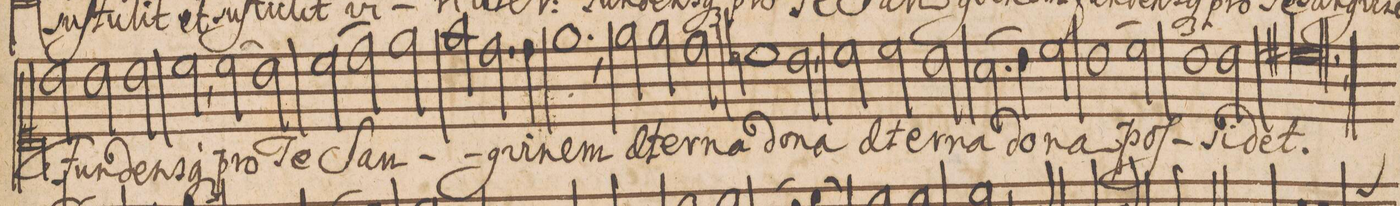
**kern	**text	**dynam
*I"Canto.	*	*
*clefC1	*	*
*k[]	*	*
*met(C|)	*	*
*M3/2	*	*
2b\	Fun-	.
2b\	-dens-	.
2b\	-q(ue)	.
=115	=115	=115
2cc\,<	pro	.
(2cc\	Te	.
2b\)	.	.
=116	=116	=116
(2cc\	San-	.
2dd\)	.	.
2ee\	.	.
=117	=117	=117
2ff\	.	.
2.dd\	.	.
4dd\	-gvi-	.
=118	=118	=118
1.ee\,<	-nem	.
=119	=119	=119
2ee\	ae-	.
2ee\	-ter-	.
2dd\	-na	.
=120	=120	=120
1ccn\	do-	.
2b\,<	-na	.
=121	=121	=121
2cc\	ae-	.
2cc\	-ter-	.
2b\	-na	.
=122	=122	=122
(2.a\	do-	.
4b\)	.	.
2cc\	-na	.
=123	=123	=123
(1b\	poſ-	.
2cc\)	.	.
=124	=124	=124
1b\	.	.
2b\	-si-	.
=125	=125	=125
0.cc#X\	-det.	.
=126||	=126||	=126||
*M2/2	*	*
*met(C|)	*	*
*mmet(C|)	*	*
*-	*-	*-
